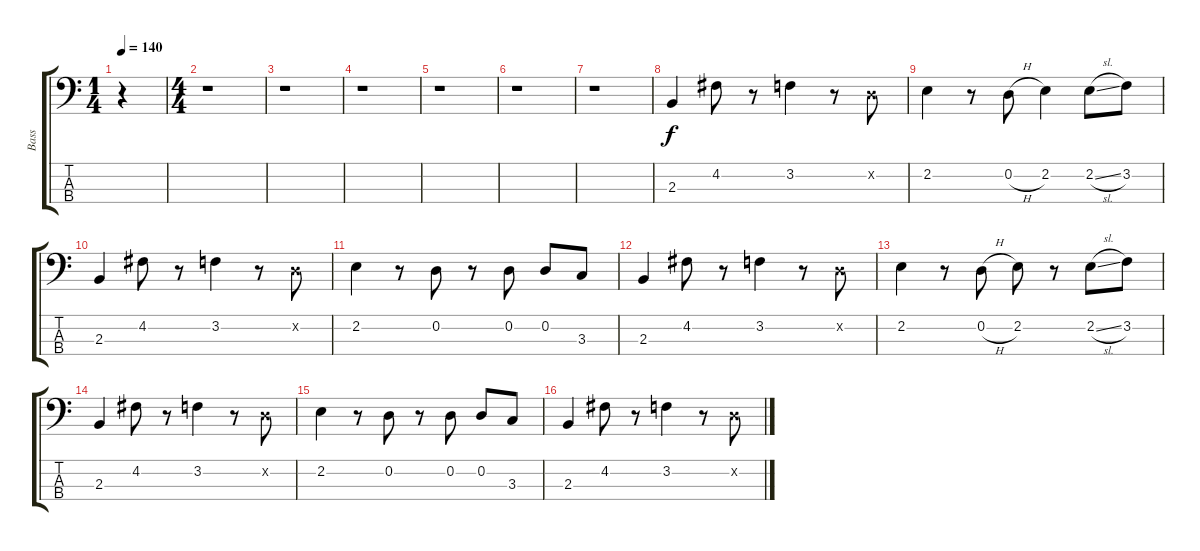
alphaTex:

\track ("Bass" "Bass") {instrument electricbasspick}
\staff {score tabs}
\tuning (G2 D2 A1 E1) {hide}
\ts (1 4)
\tempo 140
\clef f4
\ks c
r.4{dy f instrument electricbasspick} |
\ts (4 4)
r.1 |
r.1 |
r.1 |
r.1 |
r.1 |
r.1 |
2.3.4 4.2.8 r.8 3.2.4 r.8 0.2{x}.8 |
2.2.4 r.8 0.2{h}.8 2.2.4 2.2{sl}.8 3.2.8 |
2.3.4 4.2.8 r.8 3.2.4 r.8 0.2{x}.8 |
2.2.4 r.8 0.2.8 r.8 0.2.8 0.2.8 3.3.8 |
2.3.4 4.2.8 r.8 3.2.4 r.8 0.2{x}.8 |
2.2.4 r.8 0.2{h}.8 2.2.8 r.8 2.2{sl}.8 3.2.8 |
2.3.4 4.2.8 r.8 3.2.4 r.8 0.2{x}.8 |
2.2.4 r.8 0.2.8 r.8 0.2.8 0.2.8 3.3.8 |
2.3.4 4.2.8 r.8 3.2.4 r.8 0.2{x}.8
